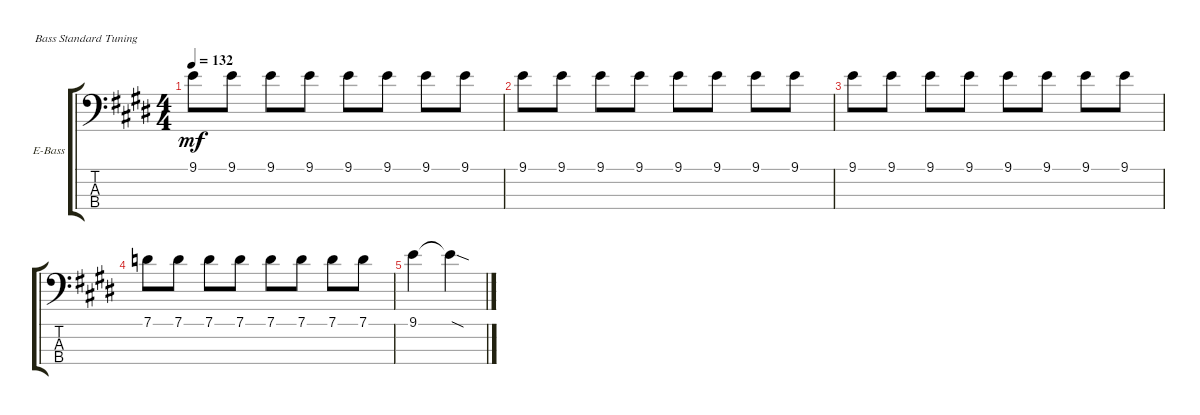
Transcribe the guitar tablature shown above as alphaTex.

\defaultSystemsLayout 4
\bracketExtendMode groupsimilarinstruments
\firstSystemTrackNameOrientation horizontal
\otherSystemsTrackNameOrientation horizontal
\track ("Bass" "E-Bass") {instrument electricbassfinger}
\staff {score tabs}
\tuning (G2 D2 A1 E1)
\ts (4 4)
\tempo 132
\clef f4
\ks c#minor
9.1.8{dy mf} 9.1.8 9.1.8 9.1.8 9.1.8 9.1.8 9.1.8 9.1.8 |
9.1.8 9.1.8 9.1.8 9.1.8 9.1.8 9.1.8 9.1.8 9.1.8 |
9.1.8 9.1.8 9.1.8 9.1.8 9.1.8 9.1.8 9.1.8 9.1.8 |
7.1.8 7.1.8 7.1.8 7.1.8 7.1.8 7.1.8 7.1.8 7.1.8 |
9.1.4 9.1{sod t}.4
